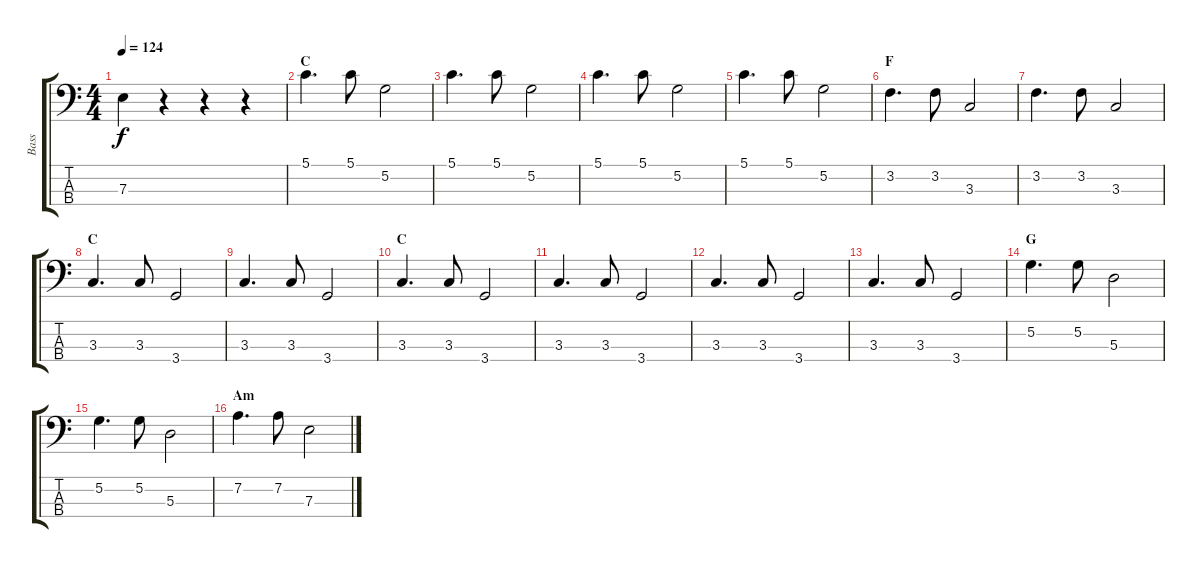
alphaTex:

\track ("Bass" "Bass") {instrument electricbassfinger}
\staff {score tabs}
\tuning (G2 D2 A1 E1) {hide}
\ts (4 4)
\tempo 124
\clef f4
\ks c
7.3.4{dy f} r.4 r.4 r.4 |
\section ("" "C")
5.1.4{d} 5.1.8 5.2.2 |
5.1.4{d} 5.1.8 5.2.2 |
5.1.4{d} 5.1.8 5.2.2 |
5.1.4{d} 5.1.8 5.2.2 |
\section ("" "F")
3.2.4{d} 3.2.8 3.3.2 |
3.2.4{d} 3.2.8 3.3.2 |
\section ("" "C")
3.3.4{d} 3.3.8 3.4.2 |
3.3.4{d} 3.3.8 3.4.2 |
\section ("" "C")
3.3.4{d} 3.3.8 3.4.2 |
3.3.4{d} 3.3.8 3.4.2 |
3.3.4{d} 3.3.8 3.4.2 |
3.3.4{d} 3.3.8 3.4.2 |
\section ("" "G")
5.2.4{d} 5.2.8 5.3.2 |
5.2.4{d} 5.2.8 5.3.2 |
\section ("" "Am")
7.2.4{d} 7.2.8 7.3.2
